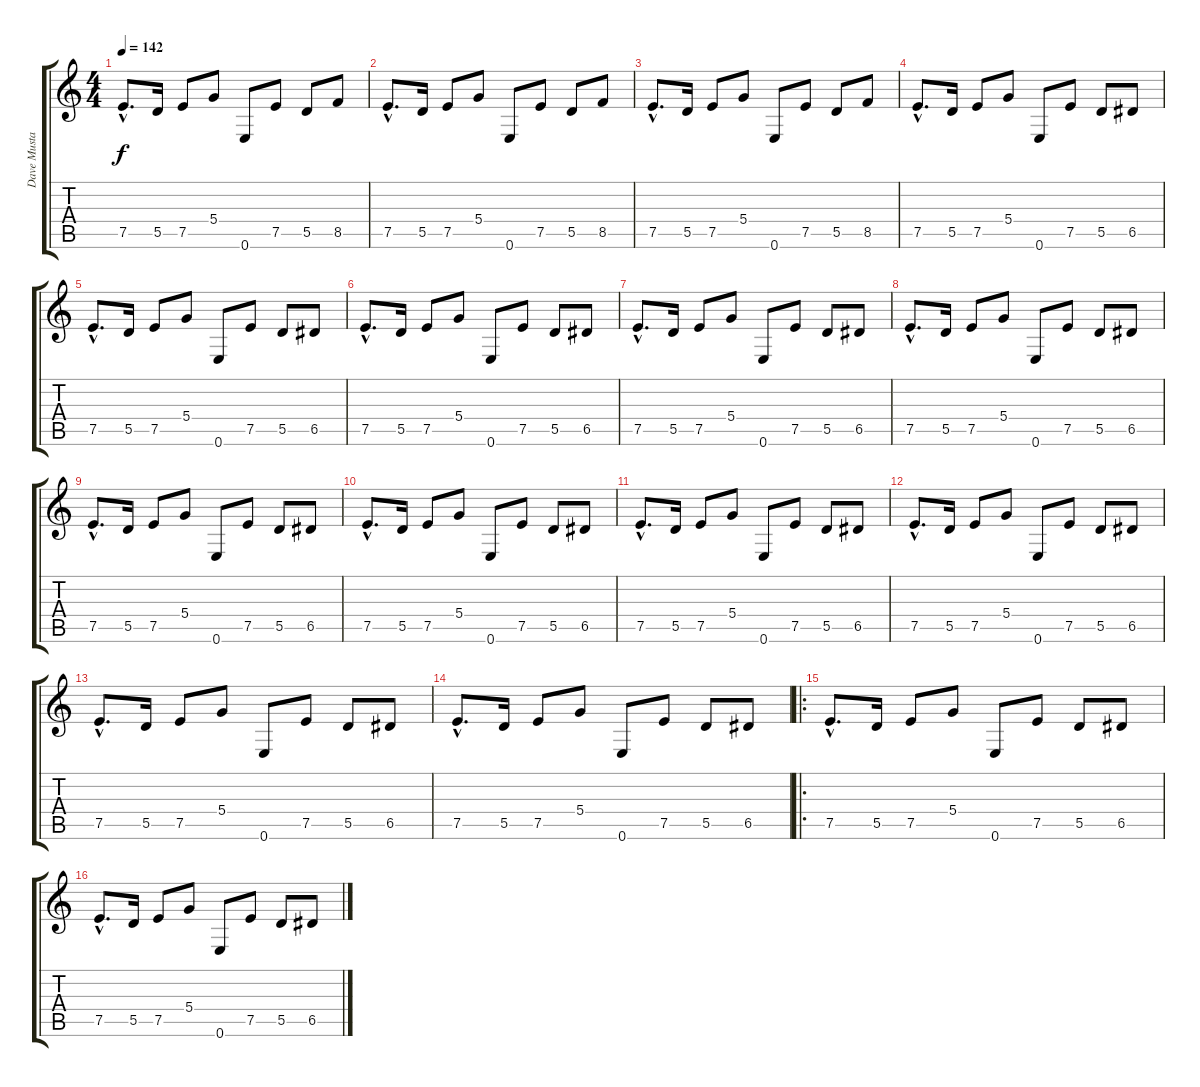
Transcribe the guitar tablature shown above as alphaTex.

\track ("Dave Mustaine (Guitar)" "Dave Musta") {instrument distortionguitar}
\staff {score tabs}
\tuning (E4 B3 G3 D3 A2 E2) {hide}
\ts (4 4)
\tempo 142
\clef g2
\ks c
7.5{hac}.8{d dy f} 5.5.16 7.5.8 5.4.8 0.6.8 7.5.8 5.5.8 8.5.8 |
7.5{hac}.8{d} 5.5.16 7.5.8 5.4.8 0.6.8 7.5.8 5.5.8 8.5.8 |
7.5{hac}.8{d} 5.5.16 7.5.8 5.4.8 0.6.8 7.5.8 5.5.8 8.5.8 |
7.5{hac}.8{d} 5.5.16 7.5.8 5.4.8 0.6.8 7.5.8 5.5.8 6.5.8 |
7.5{hac}.8{d} 5.5.16 7.5.8 5.4.8 0.6.8 7.5.8 5.5.8 6.5.8 |
7.5{hac}.8{d} 5.5.16 7.5.8 5.4.8 0.6.8 7.5.8 5.5.8 6.5.8 |
7.5{hac}.8{d} 5.5.16 7.5.8 5.4.8 0.6.8 7.5.8 5.5.8 6.5.8 |
7.5{hac}.8{d} 5.5.16 7.5.8 5.4.8 0.6.8 7.5.8 5.5.8 6.5.8 |
7.5{hac}.8{d} 5.5.16 7.5.8 5.4.8 0.6.8 7.5.8 5.5.8 6.5.8 |
7.5{hac}.8{d} 5.5.16 7.5.8 5.4.8 0.6.8 7.5.8 5.5.8 6.5.8 |
7.5{hac}.8{d} 5.5.16 7.5.8 5.4.8 0.6.8 7.5.8 5.5.8 6.5.8 |
7.5{hac}.8{d} 5.5.16 7.5.8 5.4.8 0.6.8 7.5.8 5.5.8 6.5.8 |
7.5{hac}.8{d} 5.5.16 7.5.8 5.4.8 0.6.8 7.5.8 5.5.8 6.5.8 |
7.5{hac}.8{d} 5.5.16 7.5.8 5.4.8 0.6.8 7.5.8 5.5.8 6.5.8 |
\ro
7.5{hac}.8{d} 5.5.16 7.5.8 5.4.8 0.6.8 7.5.8 5.5.8 6.5.8 |
7.5{hac}.8{d} 5.5.16 7.5.8 5.4.8 0.6.8 7.5.8 5.5.8 6.5.8
